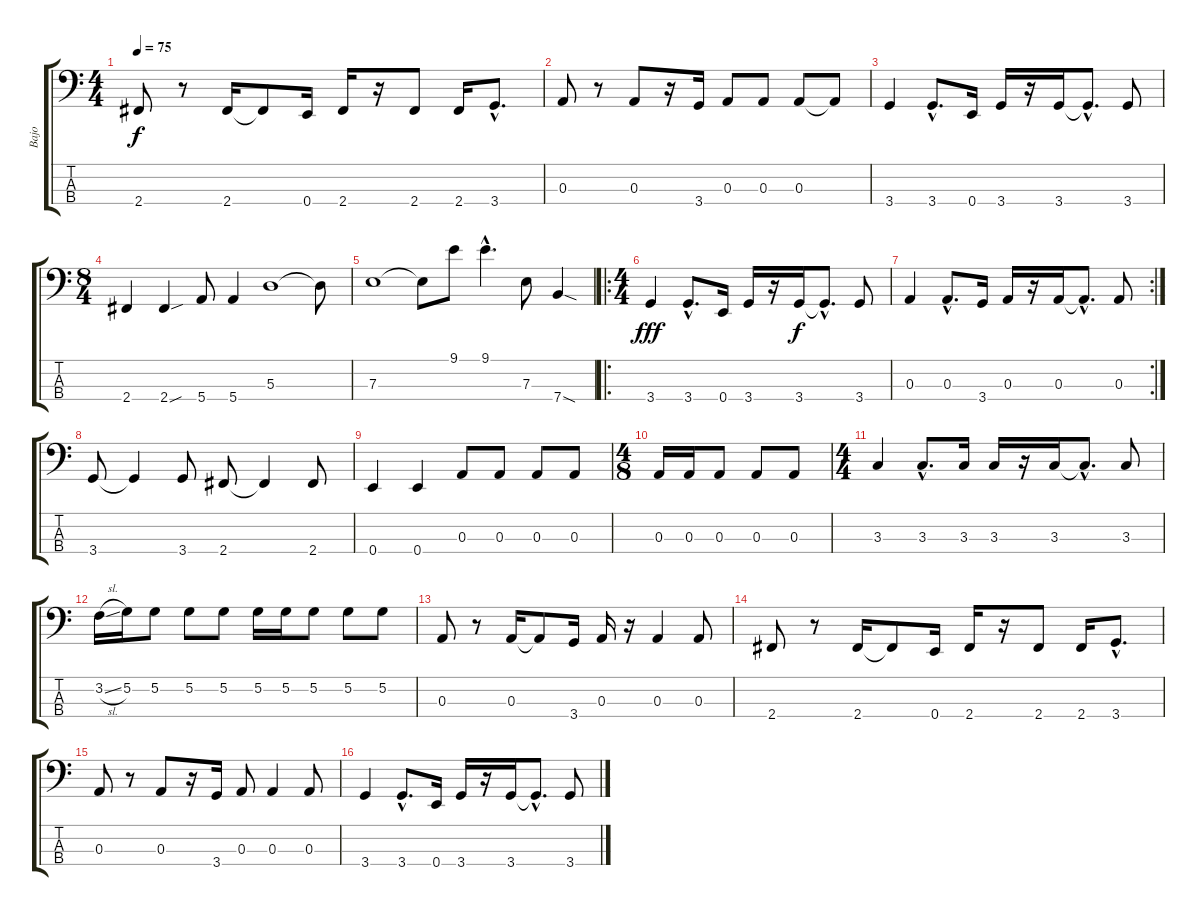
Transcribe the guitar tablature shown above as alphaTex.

\track ("Bajo" "Bajo") {instrument electricbassfinger}
\staff {score tabs}
\tuning (G2 D2 A1 E1) {hide}
\ts (4 4)
\tempo 75
\clef f4
\ks c
2.4.8{dy f} r.8 2.4.16 2.4{t}.8 0.4.16 2.4.16 r.16 2.4.8 2.4.16 3.4{hac}.8{d} |
0.3.8 r.8 0.3.8 r.16 3.4.16 0.3.8 0.3.8 0.3.8 0.3{t}.8 |
3.4.4 3.4{hac}.8{d} 0.4.16 3.4.16 r.16 3.4.16 3.4{hac t}.8{d} 3.4.8 |
\ts (8 4)
2.4.4 2.4{sou}.4 5.4.8 5.4.4 5.3.1 5.3{t}.8 |
7.3.1 7.3{t}.8 9.1.8 9.1{hac}.4{d} 7.3.8 7.4{sod}.4 |
\ro
\ts (4 4)
3.4.4{dy fff} 3.4{hac}.8{d} 0.4.16 3.4.16 r.16 3.4.16{dy f} 3.4{hac t}.8{d} 3.4.8 |
\rc 2
0.3.4 0.3{hac}.8{d} 3.4.16 0.3.16 r.16 0.3.16 0.3{hac t}.8{d} 0.3.8 |
3.4.8 3.4{t}.4 3.4.8 2.4.8 2.4{t}.4 2.4.8 |
0.4.4 0.4.4 0.3.8 0.3.8 0.3.8 0.3.8 |
\ts (4 8)
0.3.16 0.3.16 0.3.8 0.3.8 0.3.8 |
\ts (4 4)
3.3.4 3.3{hac}.8{d} 3.3.16 3.3.16 r.16 3.3.16 3.3{hac t}.8{d} 3.3.8 |
3.2{sl}.16 5.2.16 5.2.8 5.2.8 5.2.8 5.2.16 5.2.16 5.2.8 5.2.8 5.2.8 |
0.3.8 r.8 0.3.16 0.3{t}.8 3.4.16 0.3.16 r.16 0.3.4 0.3.8 |
2.4.8 r.8 2.4.16 2.4{t}.8 0.4.16 2.4.16 r.16 2.4.8 2.4.16 3.4{hac}.8{d} |
0.3.8 r.8 0.3.8 r.16 3.4.16 0.3.8 0.3.4 0.3.8 |
3.4.4 3.4{hac}.8{d} 0.4.16 3.4.16 r.16 3.4.16 3.4{hac t}.8{d} 3.4.8
